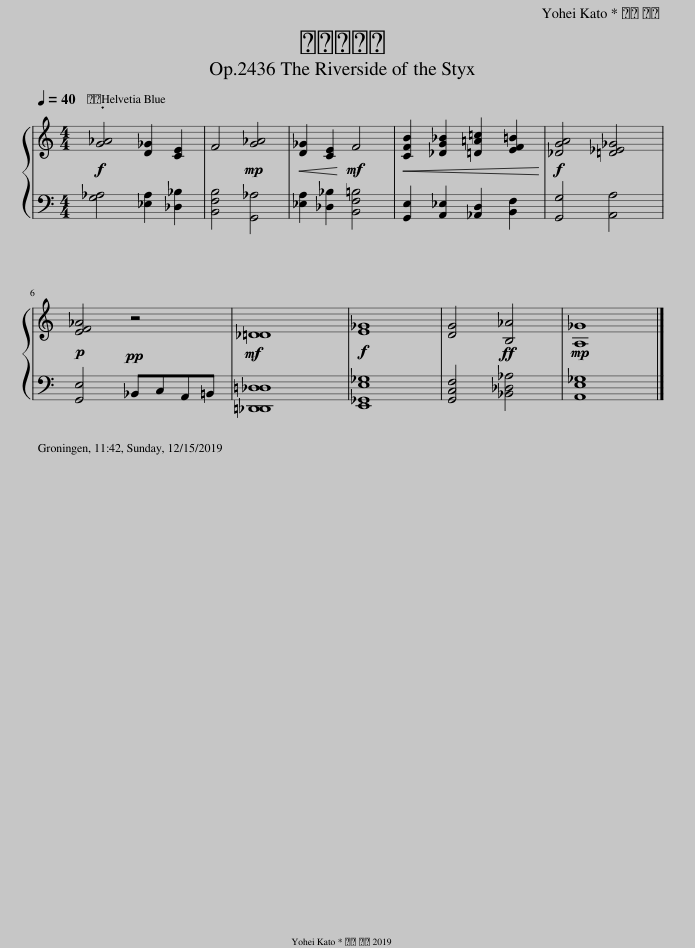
X:1
%%score { 1 | 2 }
L:1/8
Q:1/4=40
M:4/4
I:linebreak $
K:C
V:1 treble
V:2 bass
V:1
!f! [G_A]4 [D_G]2 [CE]2 | F4!mp! [G_A]4 |!<(! [D_G]2 [CE]2!mf! F4!<)! |!<(! [CFB]2 [_DG_B]2 [=D=A=c]2 [EF=B]2!<)! |!f! [_DGA]4 [=D_E_G]4 |$ %5
!p! [EF_A]4 z4 |!mf! [_D=D]8 |!f! [E_G]8 | [DG]4!ff! [B,_A]4 |!mp! [A,_G]8 |] %10
V:2
 [G,_A,]4 [_E,A,]2 [_D,_B,]2 | [B,,F,B,]4 [G,,_A,]4 | [_E,A,]2 [_D,_B,]2 [B,,F,=B,]4 | [G,,E,]2 [A,,_E,]2 [_A,,D,]2 [B,,F,]2 | [G,,G,]4 [A,,A,]4 |$ %5
 [G,,E,]4!pp! _B,,C,A,,=B,, | [_D,,=D,,_D,=D,]8 | [E,,_G,,E,_G,]8 | [G,,C,F,]4 [_B,,_D,_A,]4 | [A,,E,_G,]8 |] %10
